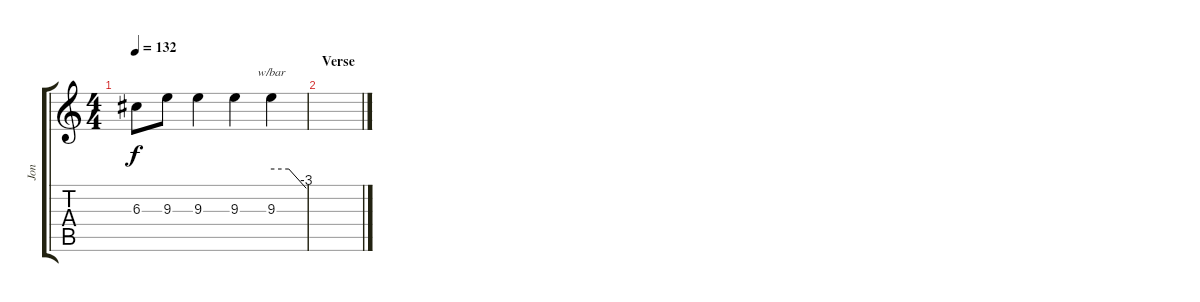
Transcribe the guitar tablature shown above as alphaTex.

\track ("Jon" "Jon") {instrument overdrivenguitar}
\staff {score tabs}
\tuning (Db4 Db4 G3 D3 A2 E2) {hide}
\ts (4 4)
\tempo 132
\clef g2
\ks c
6.3.8{dy f} 9.3.8 9.3.4 9.3.4 9.3.4{tbe (custom default 0 0 30 0 60 -12)} |
\section ("" "Verse")
